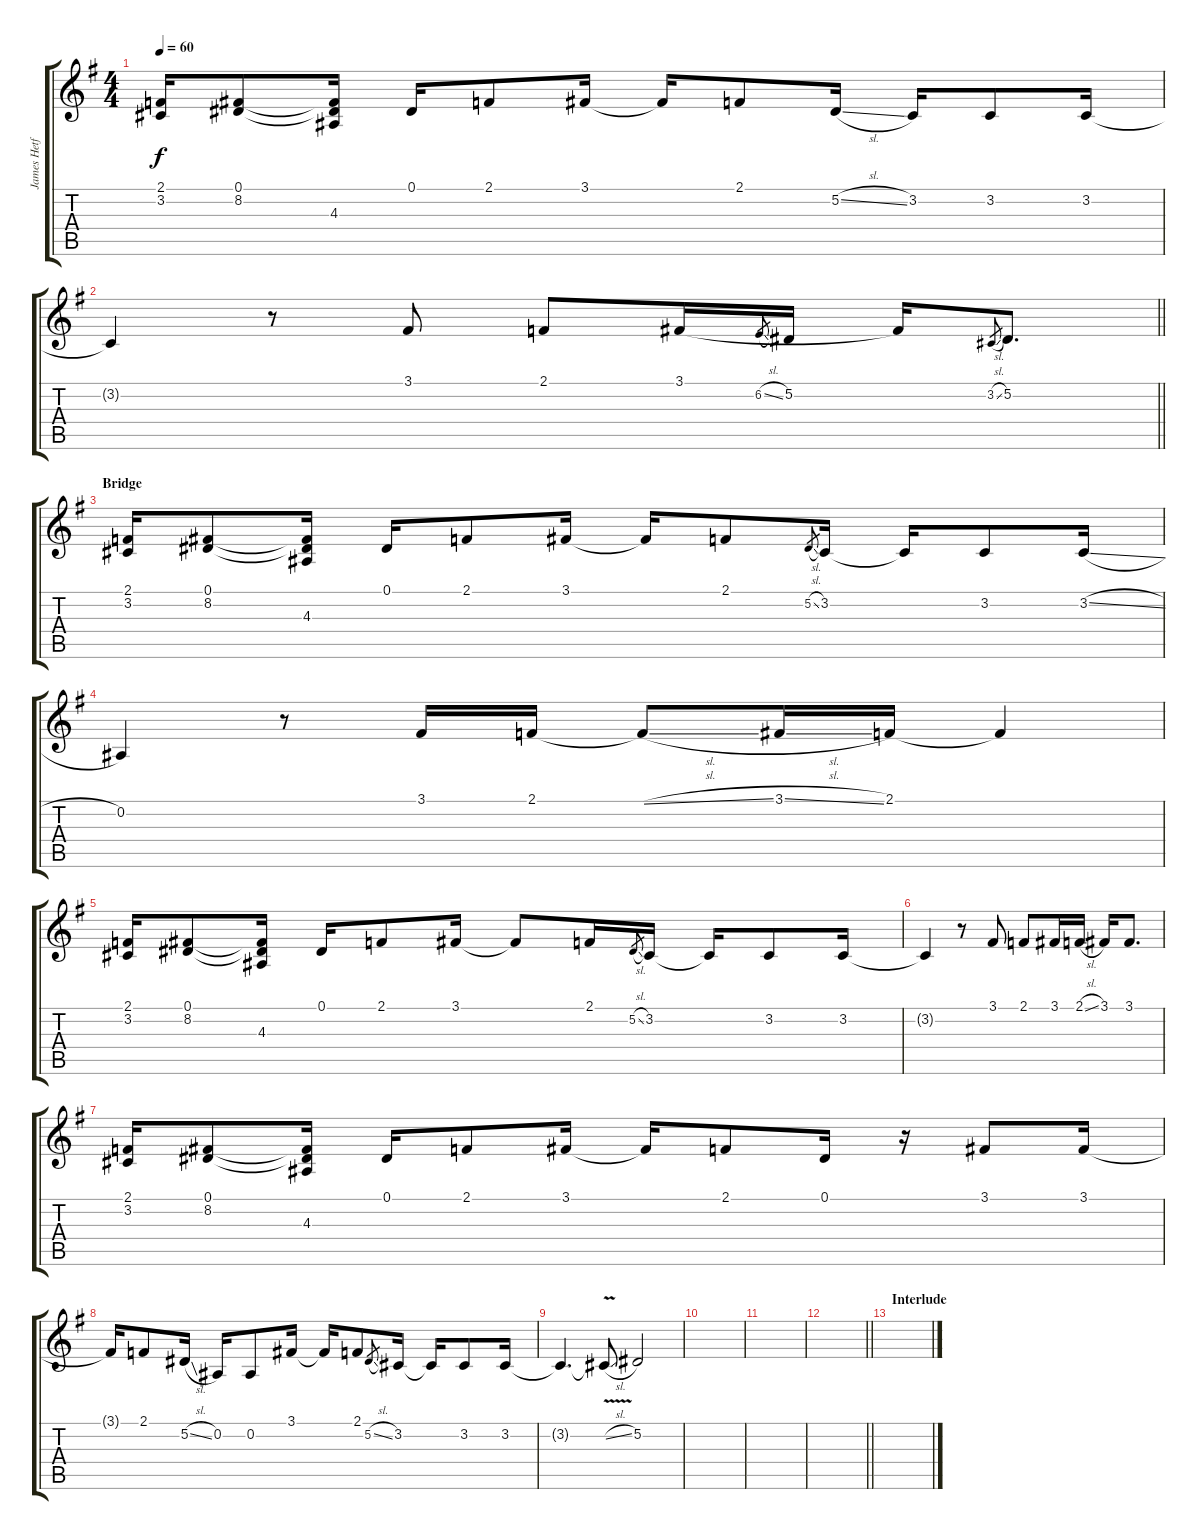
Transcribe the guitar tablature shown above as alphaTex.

\track ("James Hetfield [Vocal]" "James Hetf") {instrument lead2sawtooth}
\staff {score tabs}
\tuning (Eb4 Bb3 Gb3 Db3 Ab2 Eb2) {hide}
\ts (4 4)
\tempo 60
\clef g2
\ks g
(2.1 3.2).16{dy f} (0.1 8.2).8 (0.1{t} 8.2{t} 4.3).16 0.1.16 2.1.8 3.1.16 3.1{t}.16 2.1.8 5.2{sl}.16 3.2.16 3.2.8 3.2.16 |
\barLineRight lightlight
3.2{t}.4 r.8 3.1.8 2.1.8 3.1.16 6.2{sl}.8{gr} 5.2.16 3.1{t}.16 3.2{sl}.8{gr} 5.2.8{d} |
\section ("" "Bridge")
(2.1 3.2).16 (0.1 8.2).8 (0.1{t} 8.2{t} 4.3).16 0.1.16 2.1.8 3.1.16 3.1{t}.16 2.1.8 5.2{sl}.8{gr} 3.2.16 3.2{t}.16 3.2.8 3.2{sl}.16 |
0.2.4 r.8 3.1.16 2.1.16 2.1{sl t}.8 3.1{sl}.16 2.1.16 2.1{t}.4 |
(2.1 3.2).16 (0.1 8.2).8 (0.1{t} 8.2{t} 4.3).16 0.1.16 2.1.8 3.1.16 3.1{t}.8 2.1.16 5.2{sl}.8{gr} 3.2.16 3.2{t}.16 3.2.8 3.2.16 |
3.2{t}.4 r.8 3.1.8 2.1.8 3.1.16 2.1{sl}.16 3.1.16 3.1.8{d} |
(2.1 3.2).16 (0.1 8.2).8 (0.1{t} 8.2{t} 4.3).16 0.1.16 2.1.8 3.1.16 3.1{t}.16 2.1.8 0.1.16 r.16 3.1.8 3.1.16 |
3.1{t}.16 2.1.8 5.2{sl}.16 0.2.16 0.2.8 3.1.16 3.1{t}.16 2.1.8 5.2{sl}.8{gr} 3.2.16 3.2{t}.16 3.2.8 3.2.16 |
3.2{t}.4{d} 3.2{v sl t}.8 5.2.2 |
|
|
\barLineRight lightlight
|
\section ("" "Interlude")
